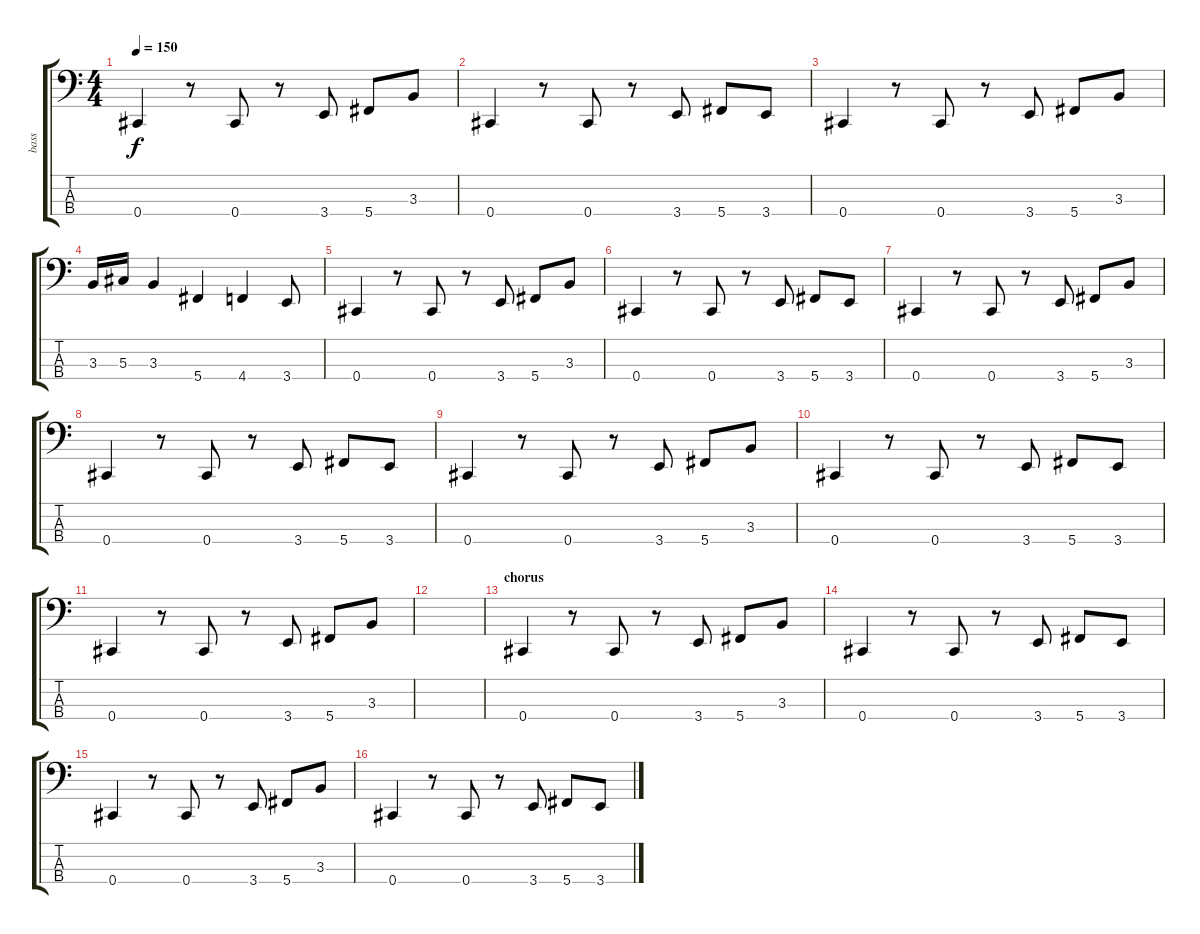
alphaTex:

\track ("bass" "bass") {instrument electricbassfinger}
\staff {score tabs}
\tuning (Gb2 Db2 Ab1 Db1) {hide}
\ts (4 4)
\tempo 150
\clef f4
\ks c
0.4.4{dy f} r.8 0.4.8 r.8 3.4.8 5.4.8 3.3.8 |
0.4.4 r.8 0.4.8 r.8 3.4.8 5.4.8 3.4.8 |
0.4.4 r.8 0.4.8 r.8 3.4.8 5.4.8 3.3.8 |
3.3.16 5.3.16 3.3.4 5.4.4 4.4.4 3.4.8 |
0.4.4 r.8 0.4.8 r.8 3.4.8 5.4.8 3.3.8 |
0.4.4 r.8 0.4.8 r.8 3.4.8 5.4.8 3.4.8 |
0.4.4 r.8 0.4.8 r.8 3.4.8 5.4.8 3.3.8 |
0.4.4 r.8 0.4.8 r.8 3.4.8 5.4.8 3.4.8 |
0.4.4 r.8 0.4.8 r.8 3.4.8 5.4.8 3.3.8 |
0.4.4 r.8 0.4.8 r.8 3.4.8 5.4.8 3.4.8 |
0.4.4 r.8 0.4.8 r.8 3.4.8 5.4.8 3.3.8 |
|
\section ("" "chorus")
0.4.4 r.8 0.4.8 r.8 3.4.8 5.4.8 3.3.8 |
0.4.4 r.8 0.4.8 r.8 3.4.8 5.4.8 3.4.8 |
0.4.4 r.8 0.4.8 r.8 3.4.8 5.4.8 3.3.8 |
0.4.4 r.8 0.4.8 r.8 3.4.8 5.4.8 3.4.8
